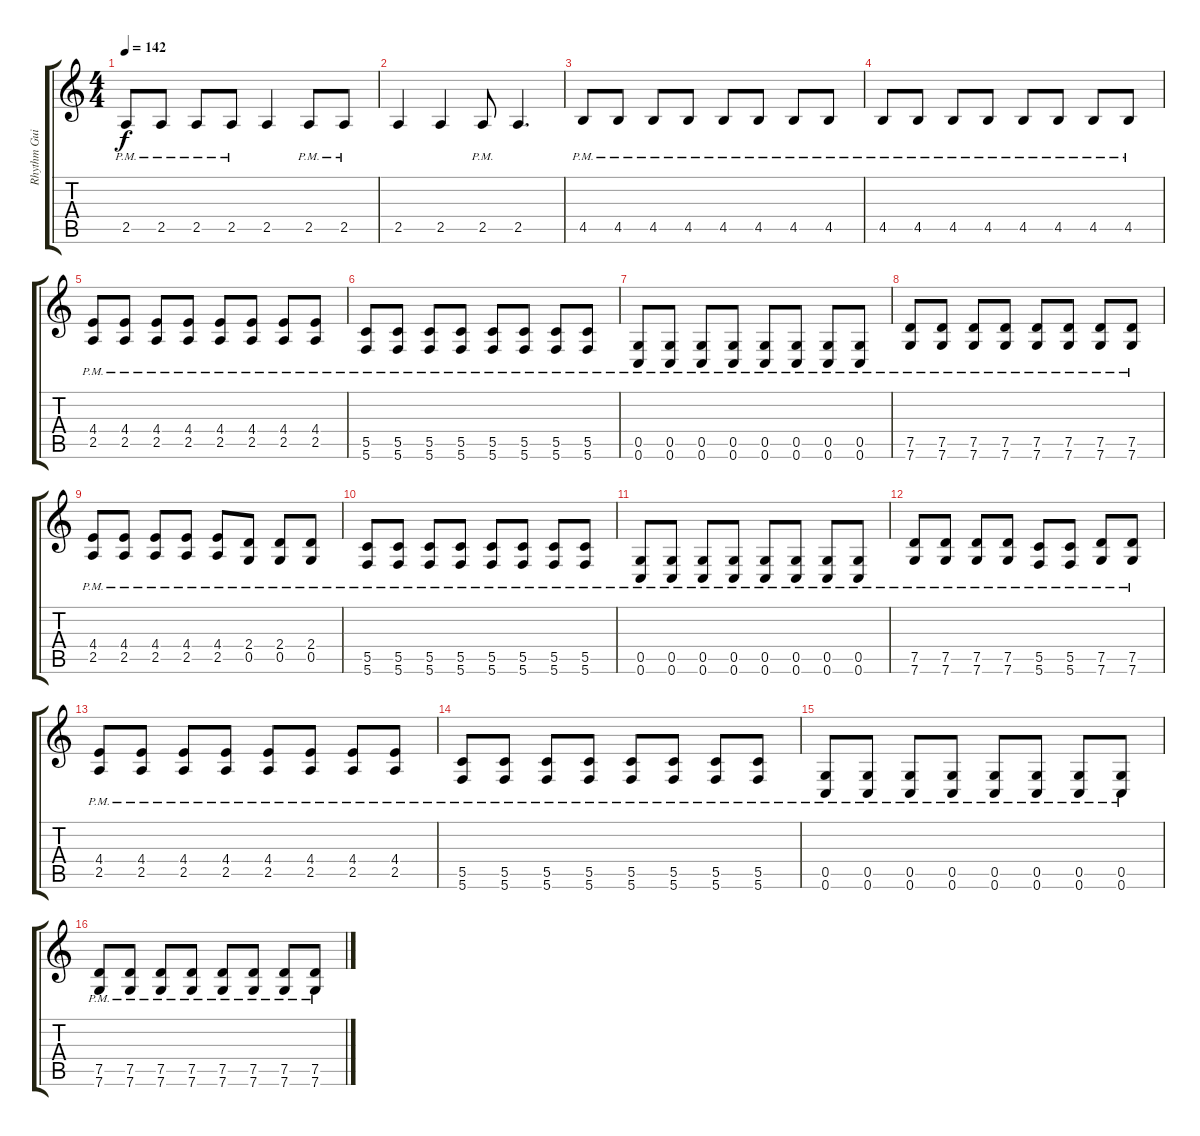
\track ("Rhythm Guitar" "Rhythm Gui") {instrument distortionguitar}
\staff {score tabs}
\tuning (D4 A3 F3 C3 G2 C2) {hide}
\ts (4 4)
\tempo 142
\clef g2
\ks c
2.5{pm}.8{dy f} 2.5{pm}.8 2.5{pm}.8 2.5{pm}.8 2.5.4 2.5{pm}.8 2.5{pm}.8 |
2.5.4 2.5.4 2.5{pm}.8 2.5.4{d} |
4.5{pm}.8 4.5{pm}.8 4.5{pm}.8 4.5{pm}.8 4.5{pm}.8 4.5{pm}.8 4.5{pm}.8 4.5{pm}.8 |
4.5{pm}.8 4.5{pm}.8 4.5{pm}.8 4.5{pm}.8 4.5{pm}.8 4.5{pm}.8 4.5{pm}.8 4.5{pm}.8 |
(4.4{pm} 2.5{pm}).8 (4.4{pm} 2.5{pm}).8 (4.4{pm} 2.5{pm}).8 (4.4{pm} 2.5{pm}).8 (4.4{pm} 2.5{pm}).8 (4.4{pm} 2.5{pm}).8 (4.4{pm} 2.5{pm}).8 (4.4{pm} 2.5{pm}).8 |
(5.5{pm} 5.6{pm}).8 (5.5{pm} 5.6{pm}).8 (5.5{pm} 5.6{pm}).8 (5.5{pm} 5.6{pm}).8 (5.5{pm} 5.6{pm}).8 (5.5{pm} 5.6{pm}).8 (5.5{pm} 5.6{pm}).8 (5.5{pm} 5.6{pm}).8 |
(0.5{pm} 0.6{pm}).8 (0.5{pm} 0.6{pm}).8 (0.5{pm} 0.6{pm}).8 (0.5{pm} 0.6{pm}).8 (0.5{pm} 0.6{pm}).8 (0.5{pm} 0.6{pm}).8 (0.5{pm} 0.6{pm}).8 (0.5{pm} 0.6{pm}).8 |
(7.5{pm} 7.6{pm}).8 (7.5{pm} 7.6{pm}).8 (7.5{pm} 7.6{pm}).8 (7.5{pm} 7.6{pm}).8 (7.5{pm} 7.6{pm}).8 (7.5{pm} 7.6{pm}).8 (7.5{pm} 7.6{pm}).8 (7.5{pm} 7.6{pm}).8 |
(4.4{pm} 2.5{pm}).8 (4.4{pm} 2.5{pm}).8 (4.4{pm} 2.5{pm}).8 (4.4{pm} 2.5{pm}).8 (4.4{pm} 2.5{pm}).8 (2.4{pm} 0.5{pm}).8 (2.4{pm} 0.5{pm}).8 (2.4{pm} 0.5{pm}).8 |
(5.5{pm} 5.6{pm}).8 (5.5{pm} 5.6{pm}).8 (5.5{pm} 5.6{pm}).8 (5.5{pm} 5.6{pm}).8 (5.5{pm} 5.6{pm}).8 (5.5{pm} 5.6{pm}).8 (5.5{pm} 5.6{pm}).8 (5.5{pm} 5.6{pm}).8 |
(0.5{pm} 0.6{pm}).8 (0.5{pm} 0.6{pm}).8 (0.5{pm} 0.6{pm}).8 (0.5{pm} 0.6{pm}).8 (0.5{pm} 0.6{pm}).8 (0.5{pm} 0.6{pm}).8 (0.5{pm} 0.6{pm}).8 (0.5{pm} 0.6{pm}).8 |
(7.5{pm} 7.6{pm}).8 (7.5{pm} 7.6{pm}).8 (7.5{pm} 7.6{pm}).8 (7.5{pm} 7.6{pm}).8 (5.5{pm} 5.6{pm}).8 (5.5{pm} 5.6{pm}).8 (7.5{pm} 7.6{pm}).8 (7.5{pm} 7.6{pm}).8 |
(4.4{pm} 2.5{pm}).8 (4.4{pm} 2.5{pm}).8 (4.4{pm} 2.5{pm}).8 (4.4{pm} 2.5{pm}).8 (4.4{pm} 2.5{pm}).8 (4.4{pm} 2.5{pm}).8 (4.4{pm} 2.5{pm}).8 (4.4{pm} 2.5{pm}).8 |
(5.5{pm} 5.6{pm}).8 (5.5{pm} 5.6{pm}).8 (5.5{pm} 5.6{pm}).8 (5.5{pm} 5.6{pm}).8 (5.5{pm} 5.6{pm}).8 (5.5{pm} 5.6{pm}).8 (5.5{pm} 5.6{pm}).8 (5.5{pm} 5.6{pm}).8 |
(0.5{pm} 0.6{pm}).8 (0.5{pm} 0.6{pm}).8 (0.5{pm} 0.6{pm}).8 (0.5{pm} 0.6{pm}).8 (0.5{pm} 0.6{pm}).8 (0.5{pm} 0.6{pm}).8 (0.5{pm} 0.6{pm}).8 (0.5{pm} 0.6{pm}).8 |
(7.5{pm} 7.6{pm}).8 (7.5{pm} 7.6{pm}).8 (7.5{pm} 7.6{pm}).8 (7.5{pm} 7.6{pm}).8 (7.5{pm} 7.6{pm}).8 (7.5{pm} 7.6{pm}).8 (7.5{pm} 7.6{pm}).8 (7.5{pm} 7.6{pm}).8
